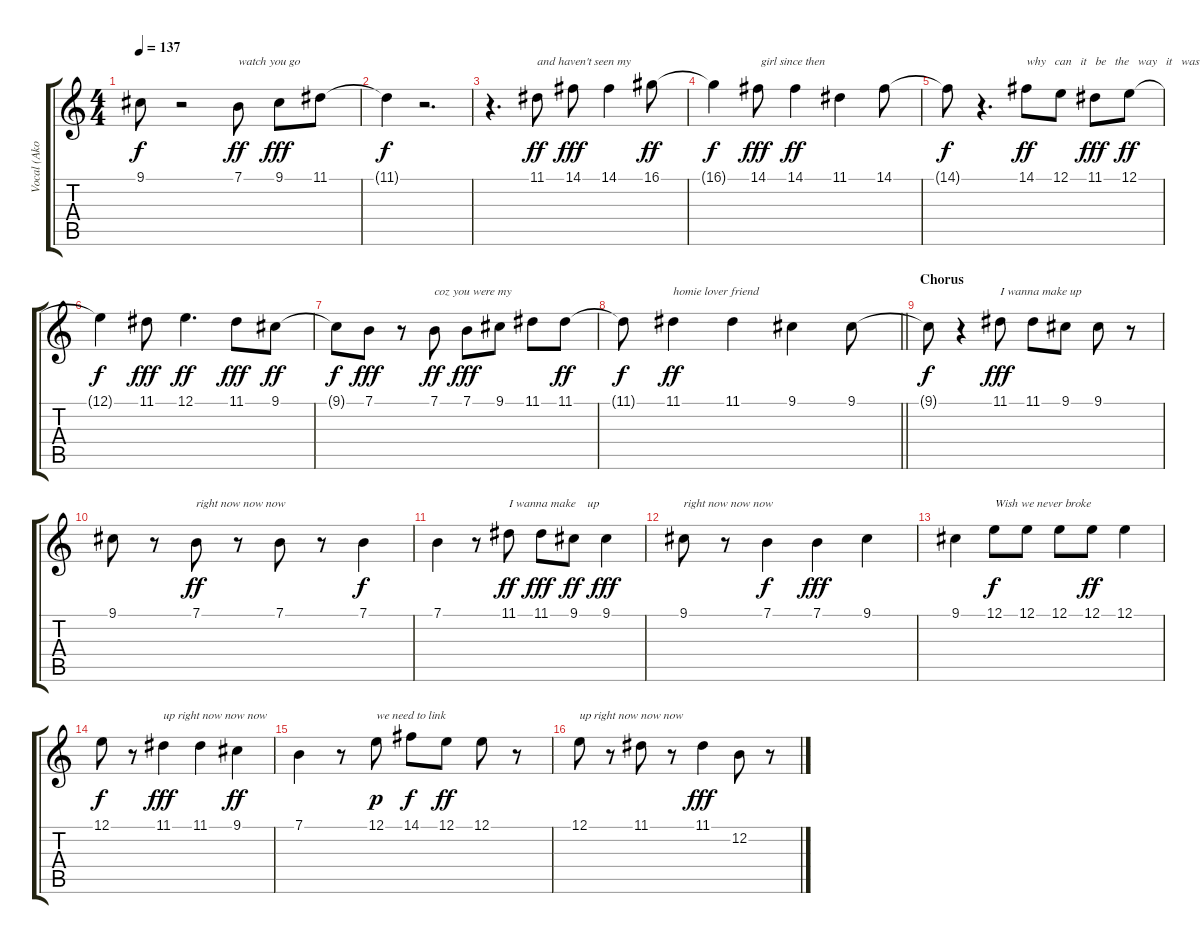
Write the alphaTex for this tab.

\track ("Vocal (Akon)" "Vocal (Ako") {instrument panflute}
\staff {score tabs}
\tuning (E4 B3 G3 D3 A2 E2) {hide}
\ts (4 4)
\tempo 137
\clef g2
\ks c
9.1{t}.8{dy f} r.2 7.1.8{txt "watch you go " dy ff} 9.1.8{dy fff} 11.1.8 |
11.1{t}.4{dy f} r.2{d} |
r.4{d} 11.1.8{txt "and haven't seen my" dy ff} 14.1.8{dy fff} 14.1.4 16.1.8{dy ff} |
16.1{t}.4{dy f} 14.1.8{txt " girl since then" dy fff} 14.1.4{dy ff} 11.1.4 14.1.8 |
14.1{t}.8{dy f} r.4{d} 14.1.8{txt "why   can   it   be   the   way   it   was" dy ff} 12.1.8 11.1.8{dy fff} 12.1.8{dy ff} |
12.1{t}.4{dy f} 11.1.8{dy fff} 12.1.4{d dy ff} 11.1.8{dy fff} 9.1.8{dy ff} |
9.1{t}.8{dy f} 7.1.8{dy fff} r.8 7.1.8{txt "coz you were my " dy ff} 7.1.8{dy fff} 9.1.8 11.1.8 11.1.8{dy ff} |
\barLineRight lightlight
11.1{t}.8{dy f} 11.1.4{txt "homie lover friend" dy ff} 11.1.4 9.1.4 9.1.8 |
\section ("" "Chorus")
9.1{t}.8{dy f} r.4 11.1.8{txt "I wanna make up " dy fff} 11.1.8 9.1.8 9.1.8 r.8 |
9.1.8 r.8 7.1.8{txt "right now now now" dy ff} r.8 7.1.8 r.8 7.1.4{dy f} |
7.1.4 r.8 11.1.8{txt "I wanna make    up " dy ff} 11.1.8{dy fff} 9.1.8{dy ff} 9.1.4{dy fff} |
9.1.8{txt "right now now now"} r.8 7.1.4{dy f} 7.1.4{dy fff} 9.1.4 |
9.1.4 12.1.8{txt "Wish we never broke " dy f} 12.1.8 12.1.8 12.1.8{dy ff} 12.1.4 |
12.1.8{dy f} r.8 11.1.4{txt "up right now now now" dy fff} 11.1.4 9.1.4{dy ff} |
7.1.4 r.8 12.1.8{txt "we need to link " dy p} 14.1.8{dy f} 12.1.8{dy ff} 12.1.8 r.8 |
12.1.8{txt "up right now now now"} r.8 11.1.8 r.8 11.1.4{dy fff} 12.2.8 r.8
